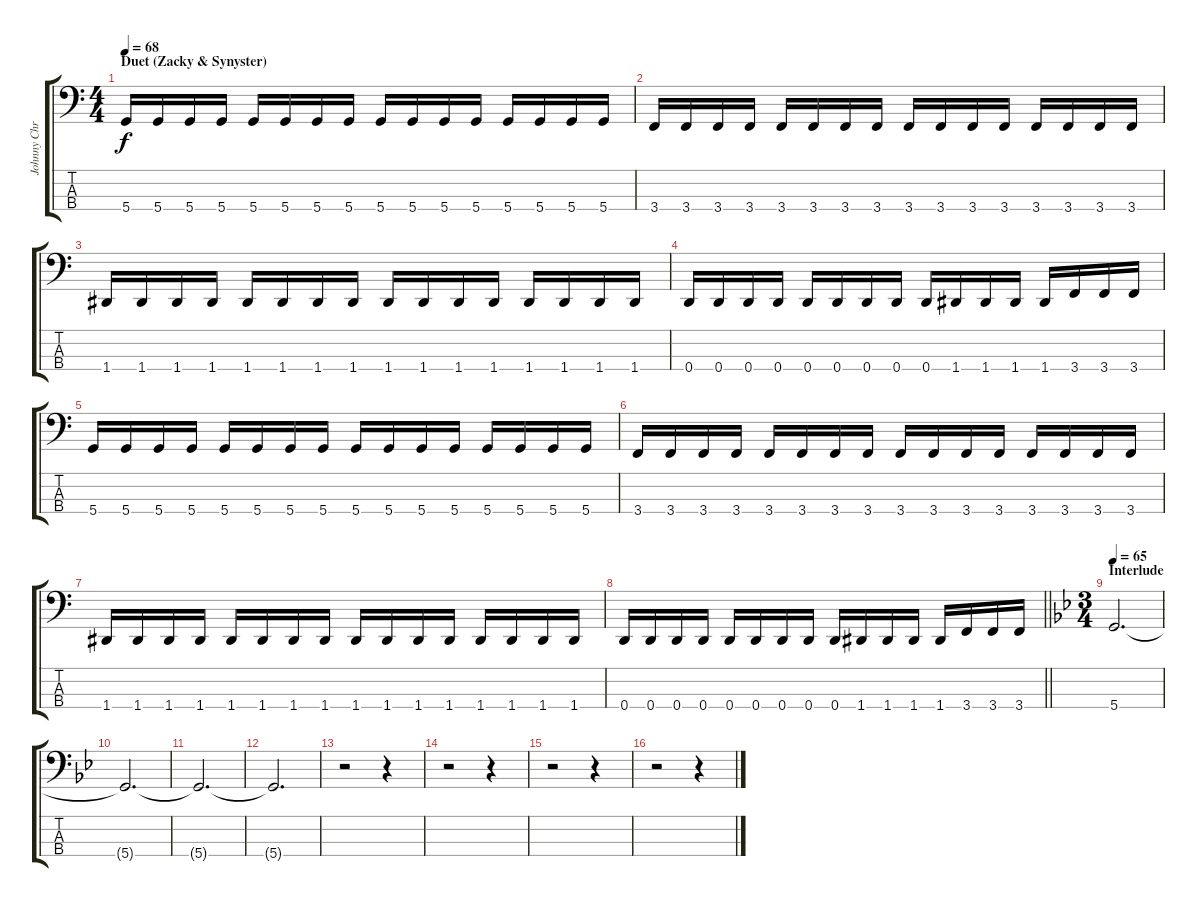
\track ("Johnny Christ" "Johnny Chr") {instrument electricbassfinger}
\staff {score tabs}
\tuning (G2 D2 A1 D1) {hide}
\ts (4 4)
\section ("" "Duet (Zacky & Synyster)")
\tempo 68
\clef f4
\ks c
5.4.16{dy f} 5.4.16 5.4.16 5.4.16 5.4.16 5.4.16 5.4.16 5.4.16 5.4.16 5.4.16 5.4.16 5.4.16 5.4.16 5.4.16 5.4.16 5.4.16 |
3.4.16 3.4.16 3.4.16 3.4.16 3.4.16 3.4.16 3.4.16 3.4.16 3.4.16 3.4.16 3.4.16 3.4.16 3.4.16 3.4.16 3.4.16 3.4.16 |
1.4.16 1.4.16 1.4.16 1.4.16 1.4.16 1.4.16 1.4.16 1.4.16 1.4.16 1.4.16 1.4.16 1.4.16 1.4.16 1.4.16 1.4.16 1.4.16 |
0.4.16 0.4.16 0.4.16 0.4.16 0.4.16 0.4.16 0.4.16 0.4.16 0.4.16 1.4.16 1.4.16 1.4.16 1.4.16 3.4.16 3.4.16 3.4.16 |
5.4.16 5.4.16 5.4.16 5.4.16 5.4.16 5.4.16 5.4.16 5.4.16 5.4.16 5.4.16 5.4.16 5.4.16 5.4.16 5.4.16 5.4.16 5.4.16 |
3.4.16 3.4.16 3.4.16 3.4.16 3.4.16 3.4.16 3.4.16 3.4.16 3.4.16 3.4.16 3.4.16 3.4.16 3.4.16 3.4.16 3.4.16 3.4.16 |
1.4.16 1.4.16 1.4.16 1.4.16 1.4.16 1.4.16 1.4.16 1.4.16 1.4.16 1.4.16 1.4.16 1.4.16 1.4.16 1.4.16 1.4.16 1.4.16 |
\barLineRight lightlight
0.4.16 0.4.16 0.4.16 0.4.16 0.4.16 0.4.16 0.4.16 0.4.16 0.4.16 1.4.16 1.4.16 1.4.16 1.4.16 3.4.16 3.4.16 3.4.16 |
\ts (3 4)
\section ("" "Interlude")
\tempo 65
\ks bb
5.4.2{d} |
5.4{t}.2{d} |
5.4{t}.2{d} |
5.4{t}.2{d} |
r.2 r.4 |
r.2 r.4 |
r.2 r.4 |
r.2 r.4
